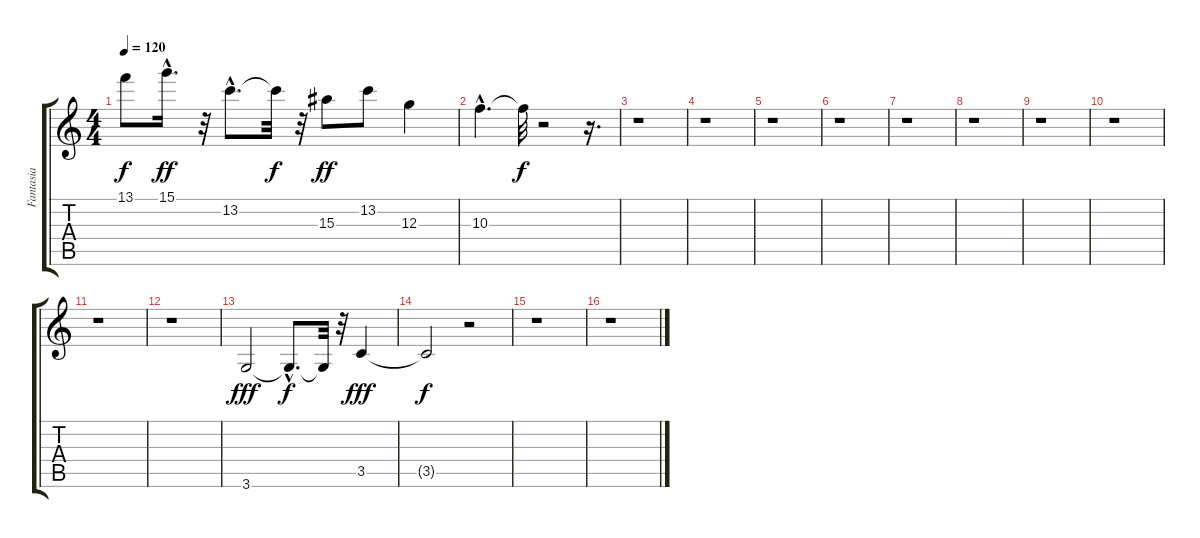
\track ("Fantasia" "Fantasia") {instrument electricbasspick}
\staff {score tabs}
\tuning (E4 B3 G3 D3 A2 E2) {hide}
\ts (4 4)
\tempo 120
\clef g2
\ks c
13.1{t}.8{dy f} 15.1{hac}.16{d dy ff} r.32 13.2{hac}.8{d} 13.2{t}.32{dy f} r.32 15.3.8{dy ff} 13.2.8 12.3.4 |
10.3{hac}.4{d} 10.3{t}.32{dy f} r.2 r.16{d} |
r.1 |
r.1 |
r.1 |
r.1 |
r.1 |
r.1 |
r.1 |
r.1 |
r.1 |
r.1 |
3.6.2{dy fff instrument distortionguitar} 3.6{hac t}.8{d dy f} 3.6{t}.32 r.32 3.5.4{dy fff} |
3.5{t}.2{dy f} r.2 |
r.1 |
r.1
